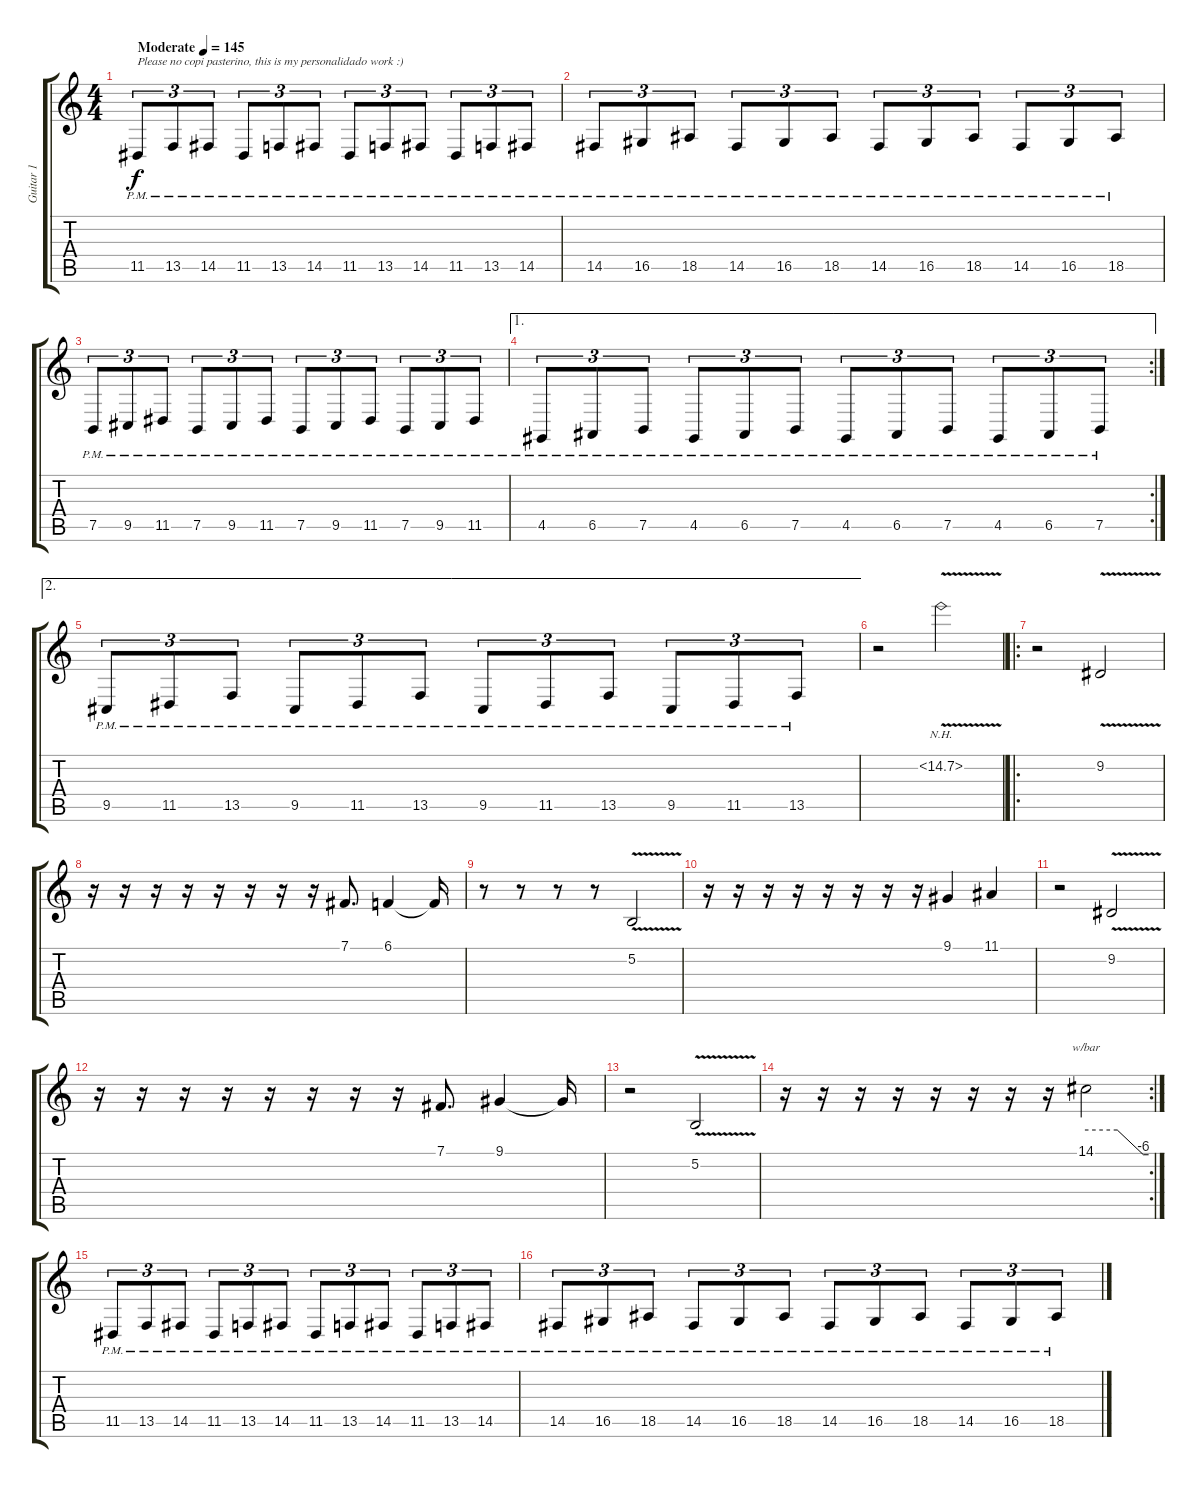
\track ("Guitar 1" "Guitar 1") {instrument synthbrass1}
\staff {score tabs}
\tuning (B3 Gb3 D3 A2 E2 B1) {hide}
\ts (4 4)
\tempo (145 "Moderate")
\clef g2
\ks c
11.5{pm}.8{tu (3 2) txt "Please no copi pasterino, this is my personalidado work :)" dy f instrument synthbrass1} 13.5{pm}.8{tu (3 2)} 14.5{pm}.8{tu (3 2)} 11.5{pm}.8{tu (3 2)} 13.5{pm}.8{tu (3 2)} 14.5{pm}.8{tu (3 2)} 11.5{pm}.8{tu (3 2)} 13.5{pm}.8{tu (3 2)} 14.5{pm}.8{tu (3 2)} 11.5{pm}.8{tu (3 2)} 13.5{pm}.8{tu (3 2)} 14.5{pm}.8{tu (3 2)} |
14.5{pm}.8{tu (3 2)} 16.5{pm}.8{tu (3 2)} 18.5{pm}.8{tu (3 2)} 14.5{pm}.8{tu (3 2)} 16.5{pm}.8{tu (3 2)} 18.5{pm}.8{tu (3 2)} 14.5{pm}.8{tu (3 2)} 16.5{pm}.8{tu (3 2)} 18.5{pm}.8{tu (3 2)} 14.5{pm}.8{tu (3 2)} 16.5{pm}.8{tu (3 2)} 18.5{pm}.8{tu (3 2)} |
7.5{pm}.8{tu (3 2)} 9.5{pm}.8{tu (3 2)} 11.5{pm}.8{tu (3 2)} 7.5{pm}.8{tu (3 2)} 9.5{pm}.8{tu (3 2)} 11.5{pm}.8{tu (3 2)} 7.5{pm}.8{tu (3 2)} 9.5{pm}.8{tu (3 2)} 11.5{pm}.8{tu (3 2)} 7.5{pm}.8{tu (3 2)} 9.5{pm}.8{tu (3 2)} 11.5{pm}.8{tu (3 2)} |
\ae 1
\rc 2
4.5{pm}.8{tu (3 2)} 6.5{pm}.8{tu (3 2)} 7.5{pm}.8{tu (3 2)} 4.5{pm}.8{tu (3 2)} 6.5{pm}.8{tu (3 2)} 7.5{pm}.8{tu (3 2)} 4.5{pm}.8{tu (3 2)} 6.5{pm}.8{tu (3 2)} 7.5{pm}.8{tu (3 2)} 4.5{pm}.8{tu (3 2)} 6.5{pm}.8{tu (3 2)} 7.5{pm}.8{tu (3 2)} |
\ae 2
9.5{pm}.8{tu (3 2)} 11.5{pm}.8{tu (3 2)} 13.5{pm}.8{tu (3 2)} 9.5{pm}.8{tu (3 2)} 11.5{pm}.8{tu (3 2)} 13.5{pm}.8{tu (3 2)} 9.5{pm}.8{tu (3 2)} 11.5{pm}.8{tu (3 2)} 13.5{pm}.8{tu (3 2)} 9.5{pm}.8{tu (3 2)} 11.5{pm}.8{tu (3 2)} 13.5{pm}.8{tu (3 2)} |
r.2 14.2{nh v}.2 |
\ro
r.2 9.2{v}.2 |
r.16 r.16 r.16 r.16 r.16 r.16 r.16 r.16 7.1.8{d} 6.1.4 6.1{t}.16 |
r.8 r.8 r.8 r.8 5.2{v}.2 |
r.16 r.16 r.16 r.16 r.16 r.16 r.16 r.16 9.1.4 11.1.4 |
r.2 9.2{v}.2 |
r.16 r.16 r.16 r.16 r.16 r.16 r.16 r.16 7.1.8{d} 9.1.4 9.1{t}.16 |
r.2 5.2{v}.2 |
\rc 2
r.16 r.16 r.16 r.16 r.16 r.16 r.16 r.16 14.1.2{tbe (custom default 0 0 30 0 55 -24 60 -24)} |
11.5{pm}.8{tu (3 2)} 13.5{pm}.8{tu (3 2)} 14.5{pm}.8{tu (3 2)} 11.5{pm}.8{tu (3 2)} 13.5{pm}.8{tu (3 2)} 14.5{pm}.8{tu (3 2)} 11.5{pm}.8{tu (3 2)} 13.5{pm}.8{tu (3 2)} 14.5{pm}.8{tu (3 2)} 11.5{pm}.8{tu (3 2)} 13.5{pm}.8{tu (3 2)} 14.5{pm}.8{tu (3 2)} |
14.5{pm}.8{tu (3 2)} 16.5{pm}.8{tu (3 2)} 18.5{pm}.8{tu (3 2)} 14.5{pm}.8{tu (3 2)} 16.5{pm}.8{tu (3 2)} 18.5{pm}.8{tu (3 2)} 14.5{pm}.8{tu (3 2)} 16.5{pm}.8{tu (3 2)} 18.5{pm}.8{tu (3 2)} 14.5{pm}.8{tu (3 2)} 16.5{pm}.8{tu (3 2)} 18.5{pm}.8{tu (3 2)}
